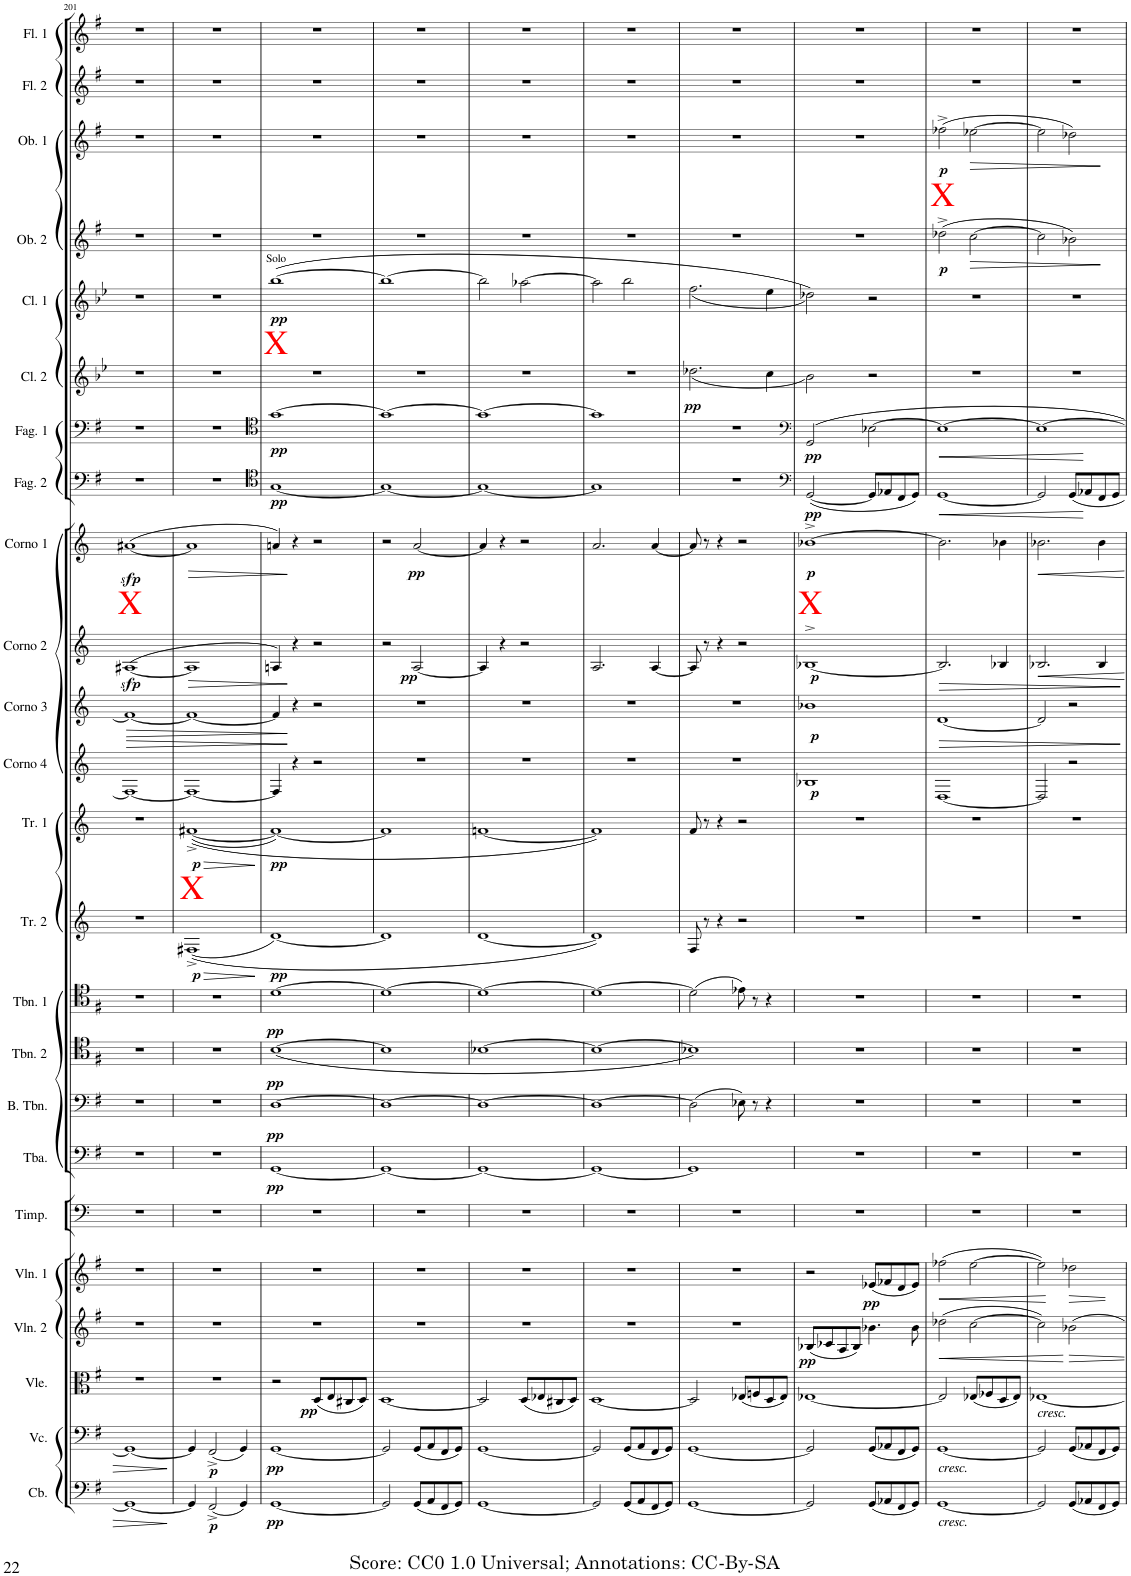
**kern	**dynam	**kern	**dynam	**kern	**dynam	**kern	**dynam	**kern	**dynam	**kern	**kern	**dynam	**kern	**dynam	**kern	**dynam	**kern	**dynam	**kern	**dynam	**kern	**text	**dynam	**kern	**dynam	**kern	**dynam	**kern	**dynam	**kern	**text	**dynam	**kern	**dynam	**kern	**dynam	**kern	**dynam	**kern	**text	**dynam	**kern	**dynam	**kern	**text	**dynam	**kern	**kern
*part24	*part24	*part23	*part23	*part22	*part22	*part21	*part21	*part20	*part20	*part19	*part18	*part18	*part17	*part17	*part16	*part16	*part15	*part15	*part14	*part14	*part13	*part13	*part13	*part12	*part12	*part11	*part11	*part10	*part10	*part9	*part9	*part9	*part8	*part8	*part7	*part7	*part6	*part6	*part5	*part5	*part5	*part4	*part4	*part3	*part3	*part3	*part2	*part1
*staff24	*staff24	*staff23	*staff23	*staff22	*staff22	*staff21	*staff21	*staff20	*staff20	*staff19	*staff18	*staff18	*staff17	*staff17	*staff16	*staff16	*staff15	*staff15	*staff14	*staff14	*staff13	*staff13	*staff13	*staff12	*staff12	*staff11	*staff11	*staff10	*staff10	*staff9	*staff9	*staff9	*staff8	*staff8	*staff7	*staff7	*staff6	*staff6	*staff5	*staff5	*staff5	*staff4	*staff4	*staff3	*staff3	*staff3	*staff2	*staff1
*I"Contrabassi	*	*I"Violoncelli	*	*I"Viole	*	*I"Violini 2	*	*I"Violini 1	*	*I"Timpani	*I"Tuba	*	*I"Bass Trombone	*	*I"Trombone Tenore 2	*	*I"Trombone Tenore 1	*	*I"Trombe in F 2	*	*I"Trombe in F 1	*	*	*I"Corno in F 4	*	*I"Corno in F 3	*	*I"Corno in F 2	*	*I"Corno in F 1	*	*	*I"Fagotto 2	*	*I"Fagotto 1	*	*I"Clarinetto in A 2	*	*I"Clarinetto in A 1	*	*	*I"Oboe 2	*	*I"Oboe 1	*	*	*I"Flauto 2	*I"Flauto 1
*I'Cb.	*	*I'Vc.	*	*I'Vle.	*	*I'Vln. 2	*	*I'Vln. 1	*	*I'Timp.	*I'Tba.	*	*I'B. Tbn.	*	*I'Tbn. 2	*	*I'Tbn. 1	*	*I'Tr. 2	*	*I'Tr. 1	*	*	*I'Corno 4	*	*I'Corno 3	*	*I'Corno 2	*	*I'Corno 1	*	*	*I'Fag. 2	*	*I'Fag. 1	*	*I'Cl. 2	*	*I'Cl. 1	*	*	*I'Ob. 2	*	*I'Ob. 1	*	*	*I'Fl. 2	*I'Fl. 1
!!LO:PB:g=z
*clefF4	*	*clefF4	*	*clefC3	*	*clefG2	*	*clefG2	*	*clefF4	*clefF4	*	*clefF4	*	*clefC4	*	*clefC4	*	*clefG2	*	*clefG2	*	*	*clefG2	*	*clefG2	*	*clefG2	*	*clefG2	*	*	*clefF4	*	*clefF4	*	*clefG2	*	*clefG2	*	*	*clefG2	*	*clefG2	*	*	*clefG2	*clefG2
*Trd7c12	*	*	*	*	*	*	*	*	*	*	*	*	*	*	*	*	*	*	*Trd-3c-5	*	*Trd-3c-5	*	*	*Trd4c7	*	*Trd4c7	*	*Trd4c7	*	*Trd4c7	*	*	*	*	*	*	*Trd2c3	*	*Trd2c3	*	*	*	*	*	*	*	*	*
*k[f#]	*	*k[f#]	*	*k[f#]	*	*k[f#]	*	*k[f#]	*	*k[]	*k[f#]	*	*k[f#]	*	*k[f#]	*	*k[f#]	*	*k[]	*	*k[]	*	*	*k[]	*	*k[]	*	*k[]	*	*k[]	*	*	*k[f#]	*	*k[f#]	*	*k[b-e-]	*	*k[b-e-]	*	*	*k[f#]	*	*k[f#]	*	*	*k[f#]	*k[f#]
*M2/2	*	*M2/2	*	*M2/2	*	*M2/2	*	*M2/2	*	*M2/2	*M2/2	*	*M2/2	*	*M2/2	*	*M2/2	*	*M2/2	*	*M2/2	*	*	*M2/2	*	*M2/2	*	*M2/2	*	*M2/2	*	*	*M2/2	*	*M2/2	*	*M2/2	*	*M2/2	*	*	*M2/2	*	*M2/2	*	*	*M2/2	*M2/2
*met(c|)	*	*met(c|)	*	*met(c|)	*	*met(c|)	*	*met(c|)	*	*met(c|)	*met(c|)	*	*met(c|)	*	*met(c|)	*	*met(c|)	*	*met(c|)	*	*met(c|)	*	*	*met(c|)	*	*met(c|)	*	*met(c|)	*	*met(c|)	*	*	*met(c|)	*	*met(c|)	*	*met(c|)	*	*met(c|)	*	*	*met(c|)	*	*met(c|)	*	*	*met(c|)	*met(c|)
=201	=201	=201	=201	=201	=201	=201	=201	=201	=201	=201	=201	=201	=201	=201	=201	=201	=201	=201	=201	=201	=201	=201	=201	=201	=201	=201	=201	=201	=201	=201	=201	=201	=201	=201	=201	=201	=201	=201	=201	=201	=201	=201	=201	=201	=201	=201	=201	=201
!	!	!	!	!	!	!	!	!	!	!	!	!	!	!	!	!	!	!	!	!	!	!	!	!	!LO:HP:b	!	!LO:HP:b	!	!LO:DY:b	!	!LO:LY:b:color=#FF0000	!	!	!	!	!	!	!	!	!	!	!	!	!	!	!	!	!
!	!	!	!	!	!	!	!	!	!	!	!	!	!	!	!	!	!	!	!	!	!	!	!	!	!	!	!	!	!LO:DY:n=1:b	!	!	!LO:DY:b	!	!	!	!	!	!	!	!	!	!	!	!	!	!	!	!
!	!	!	!	!	!	!	!	!	!	!	!	!	!	!	!	!	!	!	!	!	!	!	!	!	!	!	!	!	!	!	!	!LO:DY:n=1:b	!	!	!	!	!	!	!	!	!	!	!	!	!	!	!	!
1GG_	.	1GG_	.	1r	.	1r	.	1r	.	1r	1r	.	1r	.	1r	.	1r	.	1r	.	1r	.	.	1F#_	>	1f#_	>	(>[1A#X	other-dynamics fp	(>[1a#X	X	other-dynamics fp	1r	.	1r	.	1r	.	1r	.	.	1r	.	1r	.	.	1r	1r
=202	=202	=202	=202	=202	=202	=202	=202	=202	=202	=202	=202	=202	=202	=202	=202	=202	=202	=202	=202	=202	=202	=202	=202	=202	=202	=202	=202	=202	=202	=202	=202	=202	=202	=202	=202	=202	=202	=202	=202	=202	=202	=202	=202	=202	=202	=202	=202	=202
!	!	!	!	!	!	!	!	!	!	!	!	!	!	!	!	!	!	!	!	!LO:HP:b	!	!LO:LY:b:color=#FF0000	!LO:HP:b	!	!	!	!	!	!LO:HP:b	!	!	!LO:HP:b	!	!	!	!	!	!	!	!	!	!	!	!	!	!	!	!
!	!	!	!	!	!	!	!	!	!	!	!	!	!	!	!	!	!	!	!	!LO:DY:n=1:b	!	!	!LO:DY:n=1:b	!	!	!	!	!	!	!	!	!	!	!	!	!	!	!	!	!	!	!	!	!	!	!	!	!
4GG/]	.	4GG/]	.	1r	.	1r	.	1r	.	1r	1r	.	1r	.	1r	.	1r	.	(<(1F#X^	> p	(<([1f#X^	X	> p	1F#_	.	1f#_	.	1A#]	>	1a#]	.	>	1r	.	1r	.	1r	.	1r	.	.	1r	.	1r	.	.	1r	1r
!	!LO:DY:b	!	!LO:DY:b	!	!	!	!	!	!	!	!	!	!	!	!	!	!	!	!	!	!	!	!	!	!	!	!	!	!	!	!	!	!	!	!	!	!	!	!	!	!	!	!	!	!	!	!	!
(2FF#^/	p	(2FF#^/	p	.	.	.	.	.	.	.	.	.	.	.	.	.	.	.	.	.	.	.	.	.	.	.	.	.	.	.	.	.	.	.	.	.	.	.	.	.	.	.	.	.	.	.	.	.
4GG/)	.	4GG/)	.	.	.	.	.	.	.	.	.	.	.	.	.	.	.	.	.	.	.	.	.	.	.	.	.	.	.	.	.	.	.	.	.	.	.	.	.	.	.	.	.	.	.	.	.	.
.	.	.	.	.	.	.	.	.	.	.	.	.	.	.	.	.	.	.	.	]	.	.	]	.	.	.	.	.	.	.	.	.	.	.	.	.	.	.	.	.	.	.	.	.	.	.	.	.
=203	=203	=203	=203	=203	=203	=203	=203	=203	=203	=203	=203	=203	=203	=203	=203	=203	=203	=203	=203	=203	=203	=203	=203	=203	=203	=203	=203	=203	=203	=203	=203	=203	=203	=203	=203	=203	=203	=203	=203	=203	=203	=203	=203	=203	=203	=203	=203	=203
*	*	*	*	*	*	*	*	*	*	*	*	*	*	*	*	*	*	*	*	*	*	*	*	*	*	*	*	*	*	*	*	*	*clefC4	*	*clefC4	*	*	*	*	*	*	*	*	*	*	*	*	*
!	!	!	!	!	!	!	!	!	!	!	!	!	!	!	!	!	!	!	!	!	!	!	!	!	!	!	!	!	!	!	!	!	!	!	!	!	!	!	!LO:TX:a:t=Solo	!	!	!	!	!	!	!	!	!
!	!LO:DY:b	!	!LO:DY:b	!	!	!	!	!	!	!	!	!LO:DY:b	!	!LO:DY:b	!	!LO:DY:b	!	!LO:DY:b	!	!LO:DY:b	!	!	!LO:DY:b	!	!	!	!	!	!	!	!	!	!	!LO:DY:b	!	!LO:DY:b	!	!	!	!LO:LY:b:color=#FF0000	!LO:DY:b	!	!	!	!	!	!	!
[1GG	pp	[1GG	pp	2r	.	1r	.	1r	.	1r	[1GG	pp	[1D	pp	(<[1B	pp	[1d	pp	[1d)	pp	1f#_)	.	pp	4F#/]	.	4f#/]	.	4An/)	.	4an/)	.	.	[1G	pp	[1g	pp	1r	.	([1bb-	X	pp	1r	.	1r	.	.	1r	1r
.	.	.	.	.	.	.	.	.	.	.	.	.	.	.	.	.	.	.	.	.	.	.	.	4r	]	4r	]	4r	]	4r	.	]	.	.	.	.	.	.	.	.	.	.	.	.	.	.	.	.
!	!	!	!	!	!LO:DY:b	!	!	!	!	!	!	!	!	!	!	!	!	!	!	!	!	!	!	!	!	!	!	!	!	!	!	!	!	!	!	!	!	!	!	!	!	!	!	!	!	!	!	!
.	.	.	.	(8D/L	pp	.	.	.	.	.	.	.	.	.	.	.	.	.	.	.	.	.	.	2r	.	2r	.	2r	.	2r	.	.	.	.	.	.	.	.	.	.	.	.	.	.	.	.	.	.
.	.	.	.	8E/	.	.	.	.	.	.	.	.	.	.	.	.	.	.	.	.	.	.	.	.	.	.	.	.	.	.	.	.	.	.	.	.	.	.	.	.	.	.	.	.	.	.	.	.
.	.	.	.	8C#X/	.	.	.	.	.	.	.	.	.	.	.	.	.	.	.	.	.	.	.	.	.	.	.	.	.	.	.	.	.	.	.	.	.	.	.	.	.	.	.	.	.	.	.	.
.	.	.	.	8D/J)	.	.	.	.	.	.	.	.	.	.	.	.	.	.	.	.	.	.	.	.	.	.	.	.	.	.	.	.	.	.	.	.	.	.	.	.	.	.	.	.	.	.	.	.
=204	=204	=204	=204	=204	=204	=204	=204	=204	=204	=204	=204	=204	=204	=204	=204	=204	=204	=204	=204	=204	=204	=204	=204	=204	=204	=204	=204	=204	=204	=204	=204	=204	=204	=204	=204	=204	=204	=204	=204	=204	=204	=204	=204	=204	=204	=204	=204	=204
2GG/]	.	2GG/]	.	[1D	.	1r	.	1r	.	1r	1GG_	.	1D_	.	1B]	.	1d_	.	1d]	.	1f#]	.	.	1r	.	1r	.	2r	.	2r	.	.	1G_	.	1g_	.	1r	.	1bb-_	.	.	1r	.	1r	.	.	1r	1r
!	!	!	!	!	!	!	!	!	!	!	!	!	!	!	!	!	!	!	!	!	!	!	!	!	!	!	!	!	!LO:DY:b	!	!	!LO:DY:b	!	!	!	!	!	!	!	!	!	!	!	!	!	!	!	!
(8GG/L	.	(8GG/L	.	.	.	.	.	.	.	.	.	.	.	.	.	.	.	.	.	.	.	.	.	.	.	.	.	[2A/	pp	[2a/	.	pp	.	.	.	.	.	.	.	.	.	.	.	.	.	.	.	.
8AA/	.	8AA/	.	.	.	.	.	.	.	.	.	.	.	.	.	.	.	.	.	.	.	.	.	.	.	.	.	.	.	.	.	.	.	.	.	.	.	.	.	.	.	.	.	.	.	.	.	.
8FF#/	.	8FF#/	.	.	.	.	.	.	.	.	.	.	.	.	.	.	.	.	.	.	.	.	.	.	.	.	.	.	.	.	.	.	.	.	.	.	.	.	.	.	.	.	.	.	.	.	.	.
8GG/J)	.	8GG/J)	.	.	.	.	.	.	.	.	.	.	.	.	.	.	.	.	.	.	.	.	.	.	.	.	.	.	.	.	.	.	.	.	.	.	.	.	.	.	.	.	.	.	.	.	.	.
=205	=205	=205	=205	=205	=205	=205	=205	=205	=205	=205	=205	=205	=205	=205	=205	=205	=205	=205	=205	=205	=205	=205	=205	=205	=205	=205	=205	=205	=205	=205	=205	=205	=205	=205	=205	=205	=205	=205	=205	=205	=205	=205	=205	=205	=205	=205	=205	=205
[1GG	.	[1GG	.	2D/]	.	1r	.	1r	.	1r	1GG_	.	1D_	.	[1B-X	.	1d_	.	[1d	.	[1fn	.	.	1r	.	1r	.	4A/]	.	4a/]	.	.	1G_	.	1g_	.	1r	.	2bb-\]	.	.	1r	.	1r	.	.	1r	1r
.	.	.	.	.	.	.	.	.	.	.	.	.	.	.	.	.	.	.	.	.	.	.	.	.	.	.	.	4r	.	4r	.	.	.	.	.	.	.	.	.	.	.	.	.	.	.	.	.	.
.	.	.	.	(8D/L	.	.	.	.	.	.	.	.	.	.	.	.	.	.	.	.	.	.	.	.	.	.	.	2r	.	2r	.	.	.	.	.	.	.	.	[2aa-X\	.	.	.	.	.	.	.	.	.
.	.	.	.	8E-X/	.	.	.	.	.	.	.	.	.	.	.	.	.	.	.	.	.	.	.	.	.	.	.	.	.	.	.	.	.	.	.	.	.	.	.	.	.	.	.	.	.	.	.	.
.	.	.	.	8C#X/	.	.	.	.	.	.	.	.	.	.	.	.	.	.	.	.	.	.	.	.	.	.	.	.	.	.	.	.	.	.	.	.	.	.	.	.	.	.	.	.	.	.	.	.
.	.	.	.	8D/J)	.	.	.	.	.	.	.	.	.	.	.	.	.	.	.	.	.	.	.	.	.	.	.	.	.	.	.	.	.	.	.	.	.	.	.	.	.	.	.	.	.	.	.	.
=206	=206	=206	=206	=206	=206	=206	=206	=206	=206	=206	=206	=206	=206	=206	=206	=206	=206	=206	=206	=206	=206	=206	=206	=206	=206	=206	=206	=206	=206	=206	=206	=206	=206	=206	=206	=206	=206	=206	=206	=206	=206	=206	=206	=206	=206	=206	=206	=206
2GG/]	.	2GG/]	.	[1D	.	1r	.	1r	.	1r	1GG_	.	1D_	.	1B-_	.	1d_	.	1d])	.	1f])	.	.	1r	.	1r	.	2.A/	.	2.a/	.	.	1G]	.	1g]	.	1r	.	2aa-\]	.	.	1r	.	1r	.	.	1r	1r
(8GG/L	.	(8GG/L	.	.	.	.	.	.	.	.	.	.	.	.	.	.	.	.	.	.	.	.	.	.	.	.	.	.	.	.	.	.	.	.	.	.	.	.	2bb-\	.	.	.	.	.	.	.	.	.
8AA/	.	8AA/	.	.	.	.	.	.	.	.	.	.	.	.	.	.	.	.	.	.	.	.	.	.	.	.	.	.	.	.	.	.	.	.	.	.	.	.	.	.	.	.	.	.	.	.	.	.
8FF#/	.	8FF#/	.	.	.	.	.	.	.	.	.	.	.	.	.	.	.	.	.	.	.	.	.	.	.	.	.	[4A/	.	[4a/	.	.	.	.	.	.	.	.	.	.	.	.	.	.	.	.	.	.
8GG/J)	.	8GG/J)	.	.	.	.	.	.	.	.	.	.	.	.	.	.	.	.	.	.	.	.	.	.	.	.	.	.	.	.	.	.	.	.	.	.	.	.	.	.	.	.	.	.	.	.	.	.
=207	=207	=207	=207	=207	=207	=207	=207	=207	=207	=207	=207	=207	=207	=207	=207	=207	=207	=207	=207	=207	=207	=207	=207	=207	=207	=207	=207	=207	=207	=207	=207	=207	=207	=207	=207	=207	=207	=207	=207	=207	=207	=207	=207	=207	=207	=207	=207	=207
!	!	!	!	!	!	!	!	!	!	!	!	!	!	!	!	!	!	!	!	!	!	!	!	!	!	!	!	!	!	!	!	!	!	!	!	!	!	!LO:DY:b	!	!	!	!	!	!	!	!	!	!
[1GG	.	[1GG	.	2D/]	.	1r	.	1r	.	1r	1GG]	.	(2D\]	.	1B-X])	.	(2d\]	.	8F/	.	8f/	.	.	1r	.	1r	.	8A/]	.	8a/]	.	.	1r	.	1r	.	(<2.dd-X\	pp	(<2.ff\	.	.	1r	.	1r	.	.	1r	1r
.	.	.	.	.	.	.	.	.	.	.	.	.	.	.	.	.	.	.	8r	.	8r	.	.	.	.	.	.	8r	.	8r	.	.	.	.	.	.	.	.	.	.	.	.	.	.	.	.	.	.
.	.	.	.	.	.	.	.	.	.	.	.	.	.	.	.	.	.	.	4r	.	4r	.	.	.	.	.	.	4r	.	4r	.	.	.	.	.	.	.	.	.	.	.	.	.	.	.	.	.	.
.	.	.	.	(8E-X/L	.	.	.	.	.	.	.	.	8E-X\)	.	.	.	8e-X\)	.	2r	.	2r	.	.	.	.	.	.	2r	.	2r	.	.	.	.	.	.	.	.	.	.	.	.	.	.	.	.	.	.
.	.	.	.	8Fn/	.	.	.	.	.	.	.	.	8r	.	.	.	8r	.	.	.	.	.	.	.	.	.	.	.	.	.	.	.	.	.	.	.	.	.	.	.	.	.	.	.	.	.	.	.
.	.	.	.	8D/	.	.	.	.	.	.	.	.	4r	.	.	.	4r	.	.	.	.	.	.	.	.	.	.	.	.	.	.	.	.	.	.	.	4cc\	.	4ee-\	.	.	.	.	.	.	.	.	.
.	.	.	.	8E-/J)	.	.	.	.	.	.	.	.	.	.	.	.	.	.	.	.	.	.	.	.	.	.	.	.	.	.	.	.	.	.	.	.	.	.	.	.	.	.	.	.	.	.	.	.
=208	=208	=208	=208	=208	=208	=208	=208	=208	=208	=208	=208	=208	=208	=208	=208	=208	=208	=208	=208	=208	=208	=208	=208	=208	=208	=208	=208	=208	=208	=208	=208	=208	=208	=208	=208	=208	=208	=208	=208	=208	=208	=208	=208	=208	=208	=208	=208	=208
*	*	*	*	*	*	*	*	*	*	*	*	*	*	*	*	*	*	*	*	*	*	*	*	*	*	*	*	*	*	*	*	*	*clefF4	*	*clefF4	*	*	*	*	*	*	*	*	*	*	*	*	*
!	!	!	!	!	!	!	!LO:DY:b	!	!	!	!	!	!	!	!	!	!	!	!	!	!	!	!	!	!LO:DY:b	!	!LO:DY:b	!	!LO:DY:b	!	!LO:LY:b:color=#FF0000	!LO:DY:b	!	!LO:DY:b	!	!LO:DY:b	!	!	!	!	!	!	!	!	!	!	!	!
2GG/]	.	2GG/]	.	[1E-X	.	(8B-X/L	pp	2r	.	1r	1r	.	1r	.	1r	.	1r	.	1r	.	1r	.	.	1B-X	p	1b-X	p	[1B-X^>	p	[1b-X^>	X	p	([2GG/	pp	2GG/	pp	2b-\)	.	2dd-X\))	.	.	1r	.	1r	.	.	1r	1r
.	.	.	.	.	.	8c-X/	.	.	.	.	.	.	.	.	.	.	.	.	.	.	.	.	.	.	.	.	.	.	.	.	.	.	.	.	.	.	.	.	.	.	.	.	.	.	.	.	.	.
.	.	.	.	.	.	8A/	.	.	.	.	.	.	.	.	.	.	.	.	.	.	.	.	.	.	.	.	.	.	.	.	.	.	.	.	.	.	.	.	.	.	.	.	.	.	.	.	.	.
.	.	.	.	.	.	8B-/J)	.	.	.	.	.	.	.	.	.	.	.	.	.	.	.	.	.	.	.	.	.	.	.	.	.	.	.	.	.	.	.	.	.	.	.	.	.	.	.	.	.	.
!	!	!	!	!	!	!	!	!	!LO:DY:b	!	!	!	!	!	!	!	!	!	!	!	!	!	!	!	!	!	!	!	!	!	!	!	!	!	!	!	!	!	!	!	!	!	!	!	!	!	!	!
(8GG/L	.	(8GG/L	.	.	.	4.b-X\	.	(8e-X/L	pp	.	.	.	.	.	.	.	.	.	.	.	.	.	.	.	.	.	.	.	.	.	.	.	8GG/L]	.	[2E-X\	.	2r	.	2r	.	.	.	.	.	.	.	.	.
8AA-X/	.	8AA-X/	.	.	.	.	.	8f-X/	.	.	.	.	.	.	.	.	.	.	.	.	.	.	.	.	.	.	.	.	.	.	.	.	8AA-X/	.	.	.	.	.	.	.	.	.	.	.	.	.	.	.
8FF#/	.	8FF#/	.	.	.	.	.	8d/	.	.	.	.	.	.	.	.	.	.	.	.	.	.	.	.	.	.	.	.	.	.	.	.	8FF#/	.	.	.	.	.	.	.	.	.	.	.	.	.	.	.
8GG/J)	.	8GG/J)	.	.	.	8b-\	.	8e-/J)	.	.	.	.	.	.	.	.	.	.	.	.	.	.	.	.	.	.	.	.	.	.	.	.	8GG/J)	.	.	.	.	.	.	.	.	.	.	.	.	.	.	.
=209	=209	=209	=209	=209	=209	=209	=209	=209	=209	=209	=209	=209	=209	=209	=209	=209	=209	=209	=209	=209	=209	=209	=209	=209	=209	=209	=209	=209	=209	=209	=209	=209	=209	=209	=209	=209	=209	=209	=209	=209	=209	=209	=209	=209	=209	=209	=209	=209
!	!	!LO:TX:b:i:t=cresc.	!	!	!	!	!	!	!	!	!	!	!	!	!	!	!	!	!	!	!	!	!	!	!	!	!	!	!	!	!	!	!	!	!	!	!	!	!	!	!	!	!	!	!	!	!	!
!LO:TX:b:i:t=cresc.	!	!	!	!	!	!	!	!	!	!	!	!	!	!	!	!	!	!	!	!	!	!	!	!	!	!	!	!	!	!	!	!	!	!	!	!	!	!	!	!	!	!	!	!	!	!	!	!
!	!	!	!	!	!	!	!LO:HP:b	!	!LO:HP:b	!	!	!	!	!	!	!	!	!	!	!	!	!	!	!	!LO:HP:b	!	!LO:HP:b	!	!	!	!	!	!	!	!	!	!	!	!	!	!	!	!LO:DY:b	!	!LO:LY:b:color=#FF0000	!LO:DY:b	!	!
[1GG	.	[1GG	.	2E-/]	.	(2dd-X\	<	(2ff-X\	<	1r	1r	.	1r	.	1r	.	1r	.	1r	.	1r	.	.	[1D	>	[1d	>	2.B-/]	.	2.b-\]	.	.	[1GG	.	1E-_	.	1r	.	1r	.	.	(2dd-X^\	p	(2ff-X^\	X	p	1r	1r
!	!	!	!	!	!	!	!	!	!	!	!	!	!	!	!	!	!	!	!	!	!	!	!	!	!	!	!	!	!	!	!	!	!	!	!	!	!	!	!	!	!	!	!LO:HP:b	!	!	!LO:HP:b	!	!
.	.	.	.	(8E-X/L	.	[2cc\	.	[2ee\	.	.	.	.	.	.	.	.	.	.	.	.	.	.	.	.	.	.	.	.	.	.	.	.	.	.	.	.	.	.	.	.	.	[2cc\	>	[2ee-X\	.	>	.	.
.	.	.	.	8F-X/	.	.	.	.	.	.	.	.	.	.	.	.	.	.	.	.	.	.	.	.	.	.	.	.	.	.	.	.	.	.	.	.	.	.	.	.	.	.	.	.	.	.	.	.
.	.	.	.	8D/	.	.	.	.	.	.	.	.	.	.	.	.	.	.	.	.	.	.	.	.	.	.	.	4B-X/	.	4b-X\	.	.	.	.	.	.	.	.	.	.	.	.	.	.	.	.	.	.
.	.	.	.	8E-/J)	.	.	.	.	.	.	.	.	.	.	.	.	.	.	.	.	.	.	.	.	.	.	.	.	.	.	.	.	.	.	.	.	.	.	.	.	.	.	.	.	.	.	.	.
=210	=210	=210	=210	=210	=210	=210	=210	=210	=210	=210	=210	=210	=210	=210	=210	=210	=210	=210	=210	=210	=210	=210	=210	=210	=210	=210	=210	=210	=210	=210	=210	=210	=210	=210	=210	=210	=210	=210	=210	=210	=210	=210	=210	=210	=210	=210	=210	=210
!	!	!	!	!LO:TX:b:i:t=cresc.	!	!	!	!	!	!	!	!	!	!	!	!	!	!	!	!	!	!	!	!	!	!	!	!	!	!	!	!	!	!	!	!	!	!	!	!	!	!	!	!	!	!	!	!
2GG/]	.	2GG/]	.	[1E-X	.	2cc\])	.	2ee\])	.	1r	1r	.	1r	.	1r	.	1r	.	1r	.	1r	.	.	2D/]	.	2d/]	.	2.B-X/	.	2.b-X\	.	.	2GG/]	.	1E-_	.	1r	.	1r	.	.	2cc\]	.	2ee-\]	.	.	1r	1r
(8GG/L	.	(8GG/L	.	.	.	2b-X\	[	2dd-X\	[	.	.	.	.	.	.	.	.	.	.	.	.	.	.	2r	.	2r	.	.	.	.	.	.	8GG/L	.	.	.	.	.	.	.	.	2b-X\)	.	2dd-X\)	.	.	.	.
8AA-X/	.	8AA-X/	.	.	.	.	.	.	.	.	.	.	.	.	.	.	.	.	.	.	.	.	.	.	.	.	.	.	.	.	.	.	8AA-X/	.	.	.	.	.	.	.	.	.	.	.	.	.	.	.
8FF#/	.	8FF#/	.	.	.	.	.	.	.	.	.	.	.	.	.	.	.	.	.	.	.	.	.	.	.	.	.	4B-/	.	4b-\	.	.	8FF#/	.	.	.	.	.	.	.	.	.	.	.	.	.	.	.
8GG/J)	.	8GG/J)	.	.	.	.	.	.	.	.	.	.	.	.	.	.	.	.	.	.	.	.	.	.	.	.	.	.	.	.	.	.	8GG/J	.	.	.	.	.	.	.	.	.	.	.	.	.	.	.
.	.	.	.	.	.	.	.	.	.	.	.	.	.	.	.	.	.	.	.	.	.	.	.	.	]	.	]	.	.	.	.	.	.	.	.	.	.	.	.	.	.	.	]	.	.	]	.	.
=	=	=	=	=	=	=	=	=	=	=	=	=	=	=	=	=	=	=	=	=	=	=	=	=	=	=	=	=	=	=	=	=	=	=	=	=	=	=	=	=	=	=	=	=	=	=	=	=
*-	*-	*-	*-	*-	*-	*-	*-	*-	*-	*-	*-	*-	*-	*-	*-	*-	*-	*-	*-	*-	*-	*-	*-	*-	*-	*-	*-	*-	*-	*-	*-	*-	*-	*-	*-	*-	*-	*-	*-	*-	*-	*-	*-	*-	*-	*-	*-	*-
